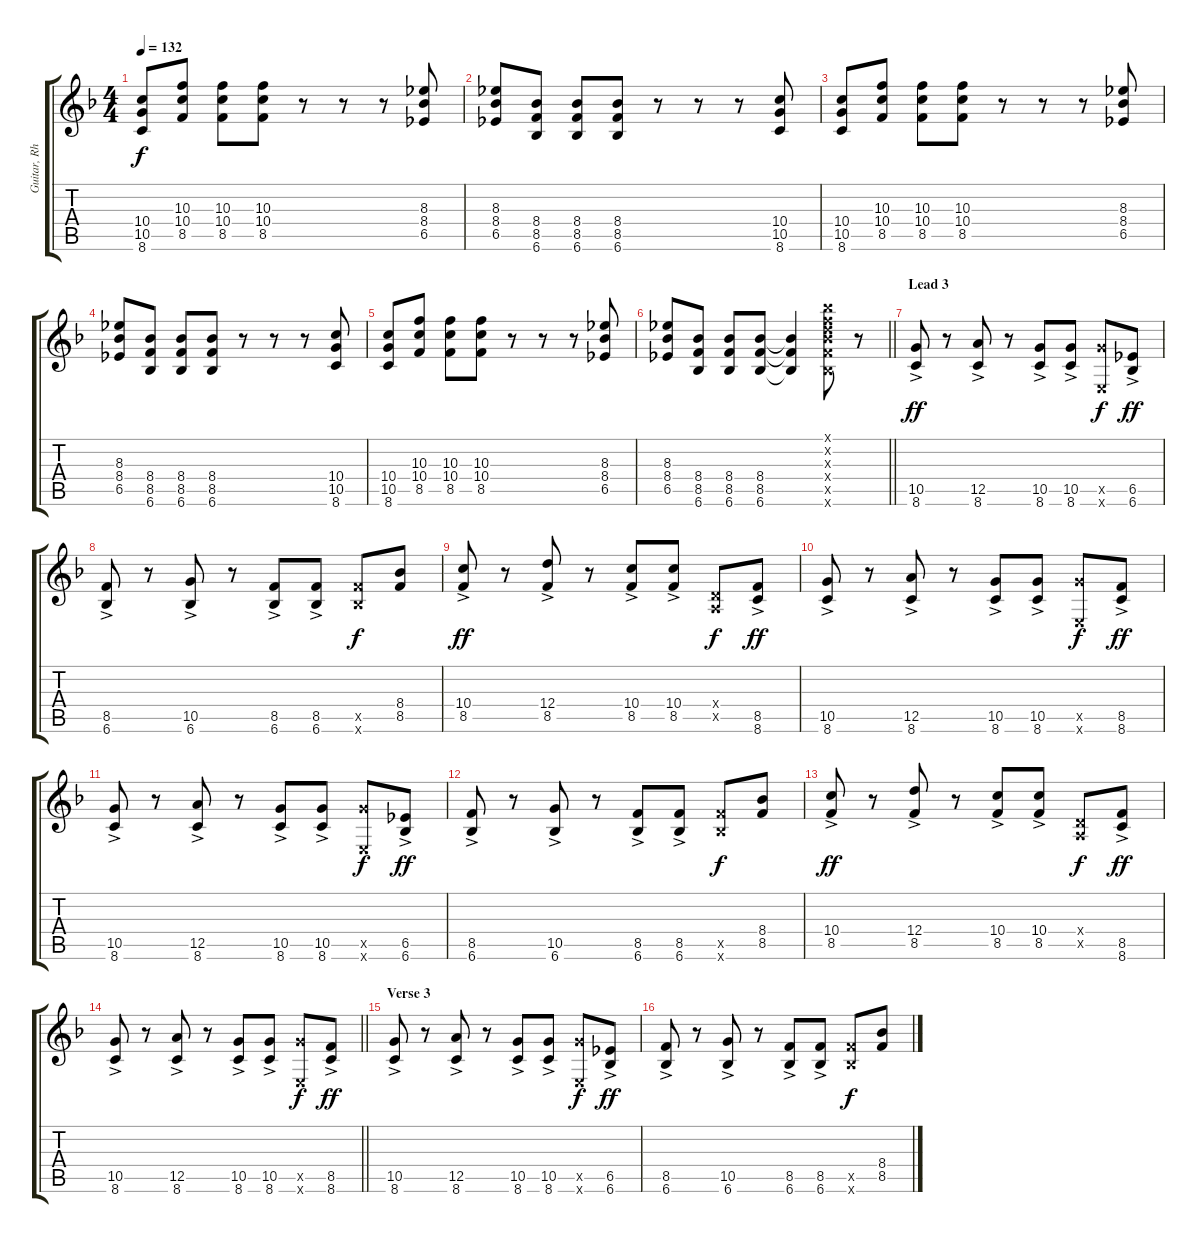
\track ("Guitar, Rhythm" "Guitar, Rh") {instrument overdrivenguitar}
\staff {score tabs}
\tuning (E4 B3 G3 D3 A2 E2) {hide}
\ts (4 4)
\tempo 132
\clef g2
\ks f
(10.4 10.5 8.6).8{dy f} (10.3 10.4 8.5).8 (10.3 10.4 8.5).8 (10.3 10.4 8.5).8 r.8 r.8 r.8 (8.3 8.4 6.5).8 |
(8.3 8.4 6.5).8 (8.4 8.5 6.6).8 (8.4 8.5 6.6).8 (8.4 8.5 6.6).8 r.8 r.8 r.8 (10.4 10.5 8.6).8 |
(10.4 10.5 8.6).8 (10.3 10.4 8.5).8 (10.3 10.4 8.5).8 (10.3 10.4 8.5).8 r.8 r.8 r.8 (8.3 8.4 6.5).8 |
(8.3 8.4 6.5).8 (8.4 8.5 6.6).8 (8.4 8.5 6.6).8 (8.4 8.5 6.6).8 r.8 r.8 r.8 (10.4 10.5 8.6).8 |
(10.4 10.5 8.6).8 (10.3 10.4 8.5).8 (10.3 10.4 8.5).8 (10.3 10.4 8.5).8 r.8 r.8 r.8 (8.3 8.4 6.5).8 |
\barLineRight lightlight
(8.3 8.4 6.5).8 (8.4 8.5 6.6).8 (8.4 8.5 6.6).8 (8.4 8.5 6.6).8 (8.4{t} 8.5{t} 6.6{t}).4 (6.1{x} 6.2{x} 7.3{x} 8.4{x} 8.5{x} 6.6{x}).8 r.8 |
\section ("" "Lead 3")
(10.5{ac} 8.6).8{dy ff} r.8 (12.5{ac} 8.6).8 r.8 (10.5{ac} 8.6).8 (10.5{ac} 8.6).8 (10.5{x} 0.6{x}).8{dy f} (6.5{ac} 6.6).8{dy ff} |
(8.5{ac} 6.6).8 r.8 (10.5{ac} 6.6).8 r.8 (8.5{ac} 6.6).8 (8.5{ac} 6.6).8 (8.5{x} 6.6{x}).8{dy f} (8.4 8.5).8 |
(10.4{ac} 8.5).8{dy ff} r.8 (12.4{ac} 8.5).8 r.8 (10.4{ac} 8.5).8 (10.4{ac} 8.5).8 (0.4{x} 0.5{x}).8{dy f} (8.5{ac} 8.6).8{dy ff} |
(10.5{ac} 8.6).8 r.8 (12.5{ac} 8.6).8 r.8 (10.5{ac} 8.6).8 (10.5{ac} 8.6).8 (10.5{x} 0.6{x}).8{dy f} (8.5{ac} 8.6).8{dy ff} |
(10.5{ac} 8.6).8 r.8 (12.5{ac} 8.6).8 r.8 (10.5{ac} 8.6).8 (10.5{ac} 8.6).8 (10.5{x} 0.6{x}).8{dy f} (6.5{ac} 6.6).8{dy ff} |
(8.5{ac} 6.6).8 r.8 (10.5{ac} 6.6).8 r.8 (8.5{ac} 6.6).8 (8.5{ac} 6.6).8 (8.5{x} 6.6{x}).8{dy f} (8.4 8.5).8 |
(10.4{ac} 8.5).8{dy ff} r.8 (12.4{ac} 8.5).8 r.8 (10.4{ac} 8.5).8 (10.4{ac} 8.5).8 (0.4{x} 0.5{x}).8{dy f} (8.5{ac} 8.6).8{dy ff} |
\barLineRight lightlight
(10.5{ac} 8.6).8 r.8 (12.5{ac} 8.6).8 r.8 (10.5{ac} 8.6).8 (10.5{ac} 8.6).8 (10.5{x} 0.6{x}).8{dy f} (8.5{ac} 8.6).8{dy ff} |
\section ("" "Verse 3")
(10.5{ac} 8.6).8 r.8 (12.5{ac} 8.6).8 r.8 (10.5{ac} 8.6).8 (10.5{ac} 8.6).8 (10.5{x} 0.6{x}).8{dy f} (6.5{ac} 6.6).8{dy ff} |
(8.5{ac} 6.6).8 r.8 (10.5{ac} 6.6).8 r.8 (8.5{ac} 6.6).8 (8.5{ac} 6.6).8 (8.5{x} 6.6{x}).8{dy f} (8.4 8.5).8
